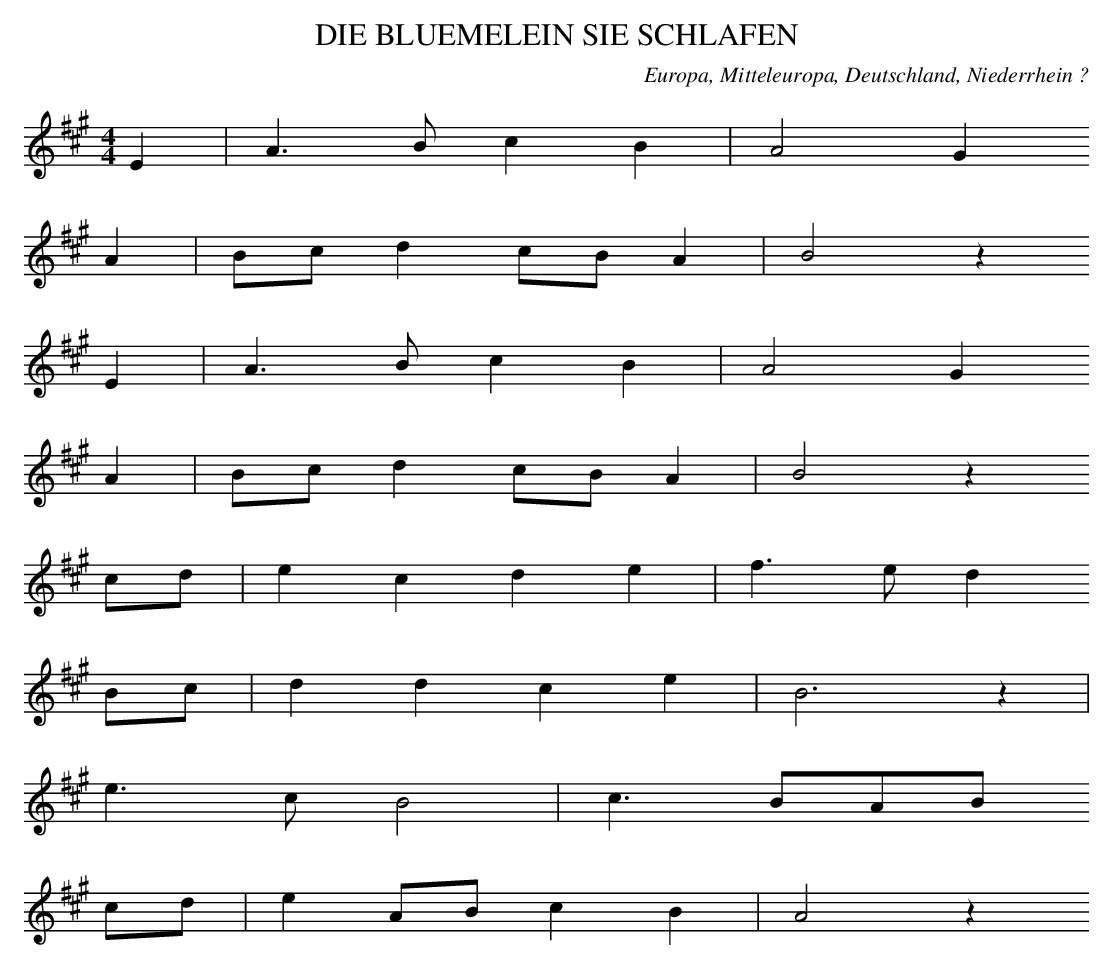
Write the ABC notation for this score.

X:1
T: DIE BLUEMELEIN SIE SCHLAFEN
O: Europa, Mitteleuropa, Deutschland, Niederrhein ?
M: 4/4
L: 1/8
K: A
E2 | A3Bc2B2 | A4G2
A2 | Bcd2cBA2 | B4z2
E2 | A3Bc2B2 | A4G2
A2 | Bcd2cBA2 | B4z2
cd | e2c2d2e2 | f3ed2
Bc | d2d2c2e2 | B6z2 |
e3cB4 | c3BAB
cd | e2ABc2B2 | A4z2
